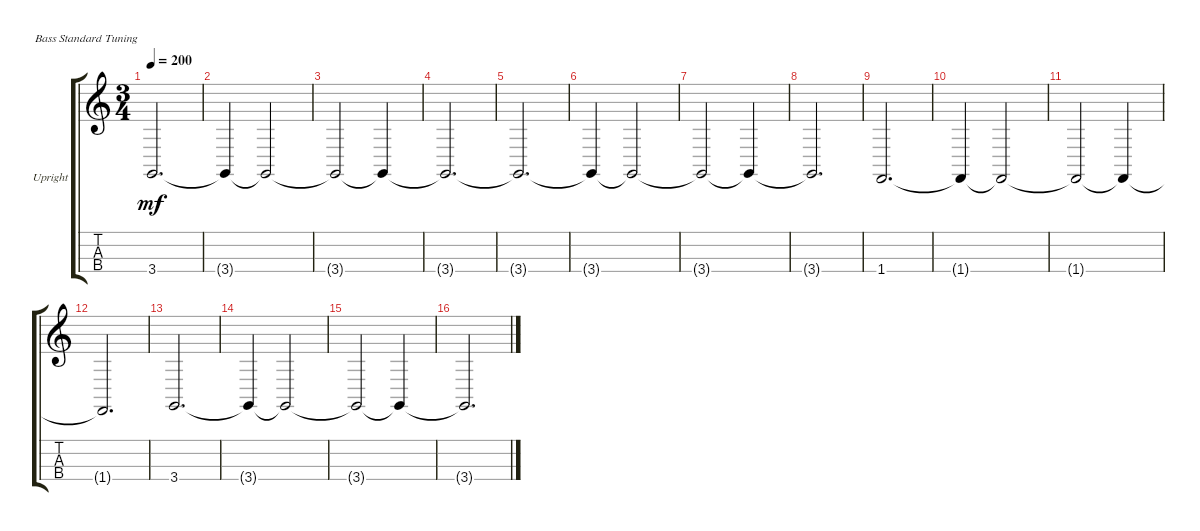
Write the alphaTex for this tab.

\bracketExtendMode groupsimilarinstruments
\firstSystemTrackNameOrientation horizontal
\otherSystemsTrackNameOrientation horizontal
\track ("Upright" "Upright") {instrument acousticbass}
\staff {score tabs}
\tuning (G2 D2 A1 E1)
\ts (3 4)
\tempo 200
\clef g2
\scale
0.333333
\ks c
3.4.2{d dy mf} |
\scale
0.333333 3.4{t}.4 3.4{t}.2 |
\scale
0.333333 3.4{t}.2 3.4{t}.4 |
\scale
0.333333 3.4{t}.2{d} |
\scale
0.333333 3.4{t}.2{d} |
\scale
0.333333 3.4{t}.4 3.4{t}.2 |
\scale
0.333333 3.4{t}.2 3.4{t}.4 |
\scale
0.333333 3.4{t}.2{d} |
\scale
0.333333 1.4.2{d} |
\scale
0.333333 1.4{t}.4 1.4{t}.2 |
\scale
0.333333 1.4{t}.2 1.4{t}.4 |
\scale
0.333333 1.4{t}.2{d} |
\scale
0.333333 3.4.2{d} |
\scale
0.333333 3.4{t}.4 3.4{t}.2 |
\scale
0.333333 3.4{t}.2 3.4{t}.4 |
\scale
0.333333 3.4{t}.2{d}
